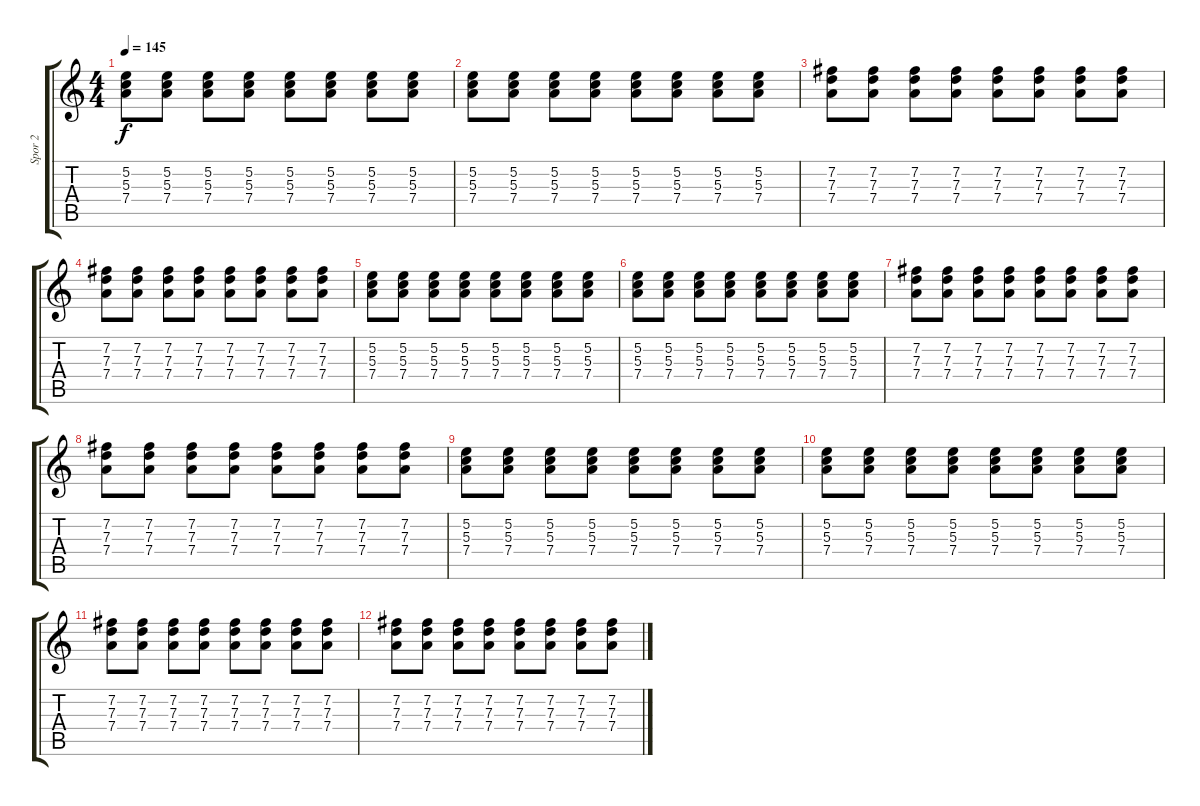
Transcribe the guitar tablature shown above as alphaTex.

\track ("Spor 2" "Spor 2") {instrument overdrivenguitar}
\staff {score tabs}
\tuning (E4 B3 G3 D3 A2 E2) {hide}
\ts (4 4)
\tempo 145
\clef g2
\ks c
(5.2 5.3 7.4).8{dy f} (5.2 5.3 7.4).8 (5.2 5.3 7.4).8 (5.2 5.3 7.4).8 (5.2 5.3 7.4).8 (5.2 5.3 7.4).8 (5.2 5.3 7.4).8 (5.2 5.3 7.4).8 |
(5.2 5.3 7.4).8 (5.2 5.3 7.4).8 (5.2 5.3 7.4).8 (5.2 5.3 7.4).8 (5.2 5.3 7.4).8 (5.2 5.3 7.4).8 (5.2 5.3 7.4).8 (5.2 5.3 7.4).8 |
(7.2 7.3 7.4).8 (7.2 7.3 7.4).8 (7.2 7.3 7.4).8 (7.2 7.3 7.4).8 (7.2 7.3 7.4).8 (7.2 7.3 7.4).8 (7.2 7.3 7.4).8 (7.2 7.3 7.4).8 |
(7.2 7.3 7.4).8 (7.2 7.3 7.4).8 (7.2 7.3 7.4).8 (7.2 7.3 7.4).8 (7.2 7.3 7.4).8 (7.2 7.3 7.4).8 (7.2 7.3 7.4).8 (7.2 7.3 7.4).8 |
(5.2 5.3 7.4).8 (5.2 5.3 7.4).8 (5.2 5.3 7.4).8 (5.2 5.3 7.4).8 (5.2 5.3 7.4).8 (5.2 5.3 7.4).8 (5.2 5.3 7.4).8 (5.2 5.3 7.4).8 |
(5.2 5.3 7.4).8 (5.2 5.3 7.4).8 (5.2 5.3 7.4).8 (5.2 5.3 7.4).8 (5.2 5.3 7.4).8 (5.2 5.3 7.4).8 (5.2 5.3 7.4).8 (5.2 5.3 7.4).8 |
(7.2 7.3 7.4).8 (7.2 7.3 7.4).8 (7.2 7.3 7.4).8 (7.2 7.3 7.4).8 (7.2 7.3 7.4).8 (7.2 7.3 7.4).8 (7.2 7.3 7.4).8 (7.2 7.3 7.4).8 |
(7.2 7.3 7.4).8 (7.2 7.3 7.4).8 (7.2 7.3 7.4).8 (7.2 7.3 7.4).8 (7.2 7.3 7.4).8 (7.2 7.3 7.4).8 (7.2 7.3 7.4).8 (7.2 7.3 7.4).8 |
(5.2 5.3 7.4).8 (5.2 5.3 7.4).8 (5.2 5.3 7.4).8 (5.2 5.3 7.4).8 (5.2 5.3 7.4).8 (5.2 5.3 7.4).8 (5.2 5.3 7.4).8 (5.2 5.3 7.4).8 |
(5.2 5.3 7.4).8 (5.2 5.3 7.4).8 (5.2 5.3 7.4).8 (5.2 5.3 7.4).8 (5.2 5.3 7.4).8 (5.2 5.3 7.4).8 (5.2 5.3 7.4).8 (5.2 5.3 7.4).8 |
(7.2 7.3 7.4).8 (7.2 7.3 7.4).8 (7.2 7.3 7.4).8 (7.2 7.3 7.4).8 (7.2 7.3 7.4).8 (7.2 7.3 7.4).8 (7.2 7.3 7.4).8 (7.2 7.3 7.4).8 |
(7.2 7.3 7.4).8 (7.2 7.3 7.4).8 (7.2 7.3 7.4).8 (7.2 7.3 7.4).8 (7.2 7.3 7.4).8 (7.2 7.3 7.4).8 (7.2 7.3 7.4).8 (7.2 7.3 7.4).8
